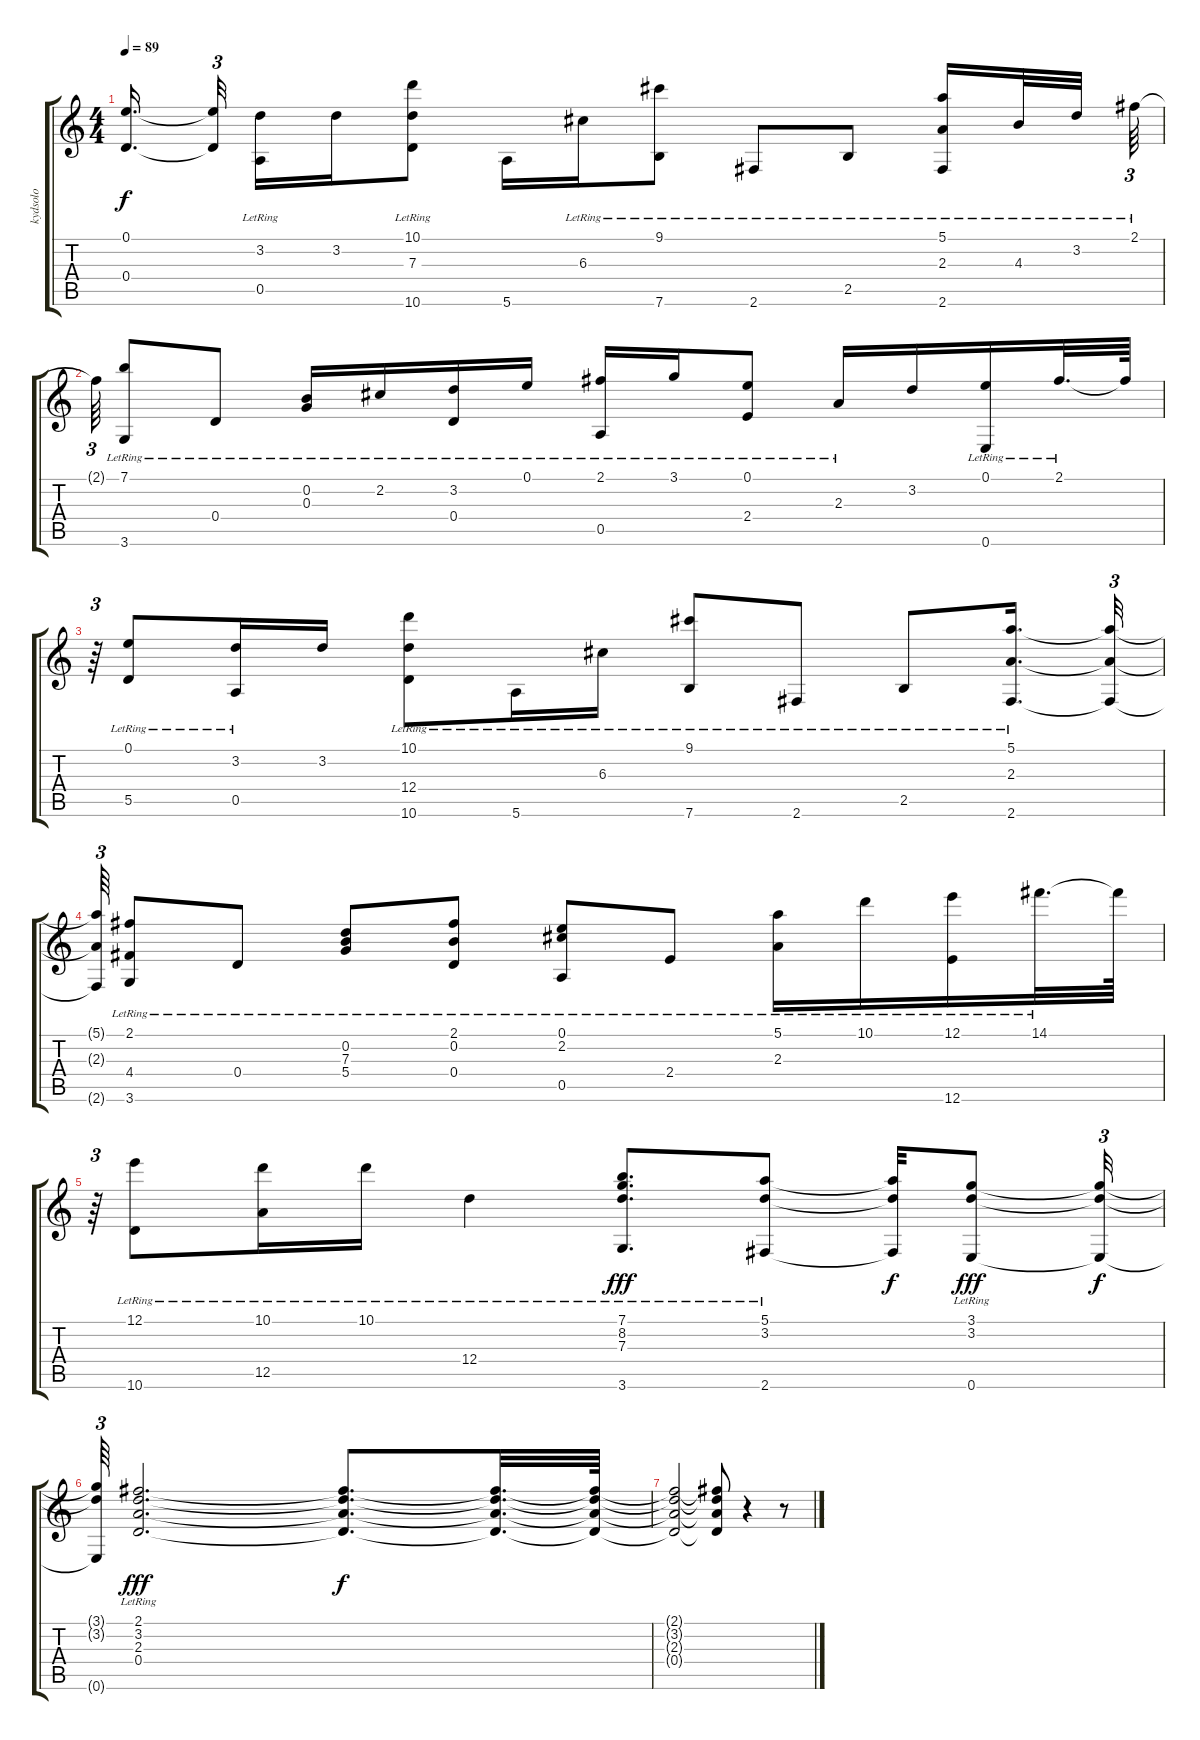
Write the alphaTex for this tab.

\track ("kydsolo" "kydsolo") {instrument acousticguitarsteel}
\staff {score tabs}
\tuning (E4 B3 G3 D3 A2 E2) {hide}
\ts (4 4)
\tempo 89
\clef g2
\ks c
(0.1{t} 0.4{t}).16{d dy f beam splitsecondary} (0.1{t} 0.4{t}).32{tu (3 2) beam splitsecondary} (3.2 0.5{lr}).16 3.2.16 (10.1 7.3 10.6{lr}).8 5.6.16 6.3{lr}.16 (9.1 7.6{lr}).8 2.6{lr}.8 2.5{lr}.8 (5.1 2.3{lr} 2.6{lr}).16 4.3{lr}.32 3.2{lr}.32{beam splitsecondary} 2.1{lr}.64{tu (3 2)} |
2.1{t}.64{tu (3 2)} (7.1{lr} 3.6{lr}).8 0.4{lr}.8 (0.2{lr} 0.3{lr}).16 2.2{lr}.16 (3.2{lr} 0.4{lr}).16 0.1{lr}.16 (2.1{lr} 0.5{lr}).16 3.1{lr}.16 (0.1{lr} 2.4{lr}).8 2.3{lr}.16 3.2.16 (0.1{lr} 0.6{lr}).16 2.1{lr}.32{d} 2.1{t}.64 |
r.64{tu (3 2)} (0.1{lr} 5.5).8 (3.2 0.5{lr}).16 3.2.16 (10.1 12.4 10.6{lr}).8 5.6{lr}.16 6.3{lr}.16 (9.1{lr} 7.6{lr}).8 2.6{lr}.8 2.5{lr}.8 (5.1 2.3{lr} 2.6{lr}).16{d} (5.1{t} 2.3{t} 2.6{t}).32{tu (3 2)} |
(5.1{t} 2.3{t} 2.6{t}).64{tu (3 2)} (2.1{lr} 4.4 3.6{lr}).8 0.4{lr}.8 (0.2{lr} 7.3{lr} 5.4{lr}).8 (2.1{lr} 0.2{lr} 0.4{lr}).8 (0.1{lr} 2.2{lr} 0.5{lr}).8 2.4{lr}.8 (5.1{lr} 2.3{lr}).16 10.1{lr}.16 (12.1{lr} 12.6{lr}).16 14.1{lr}.32{d} 14.1{t}.64 |
r.64{tu (3 2)} (12.1{lr} 10.6{lr}).8 (10.1{lr} 12.5{lr}).16 10.1{lr}.16 12.4{lr}.4 (7.1{lr} 8.2{lr} 7.3{lr} 3.6{lr}).8{d dy fff} (5.1{lr} 3.2{lr} 2.6{lr}).8 (5.1{t} 3.2{t} 2.6{t}).32{dy f} (3.1{lr} 3.2{lr} 0.6{lr}).8{dy fff} (3.1{t} 3.2{t} 0.6{t}).32{tu (3 2) dy f} |
(3.1{t} 3.2{t} 0.6{t}).64{tu (3 2)} (2.1{lr} 3.2{lr} 2.3{lr} 0.4{lr}).2{d dy fff} (2.1{t} 3.2{t} 2.3{t} 0.4{t}).8{d dy f} (2.1{t} 3.2{t} 2.3{t} 0.4{t}).32{d} (2.1{t} 3.2{t} 2.3{t} 0.4{t}).64 |
(2.1{t} 3.2{t} 2.3{t} 0.4{t}).2 (2.1{t} 3.2{t} 2.3{t} 0.4{t}).8 r.4 r.8
